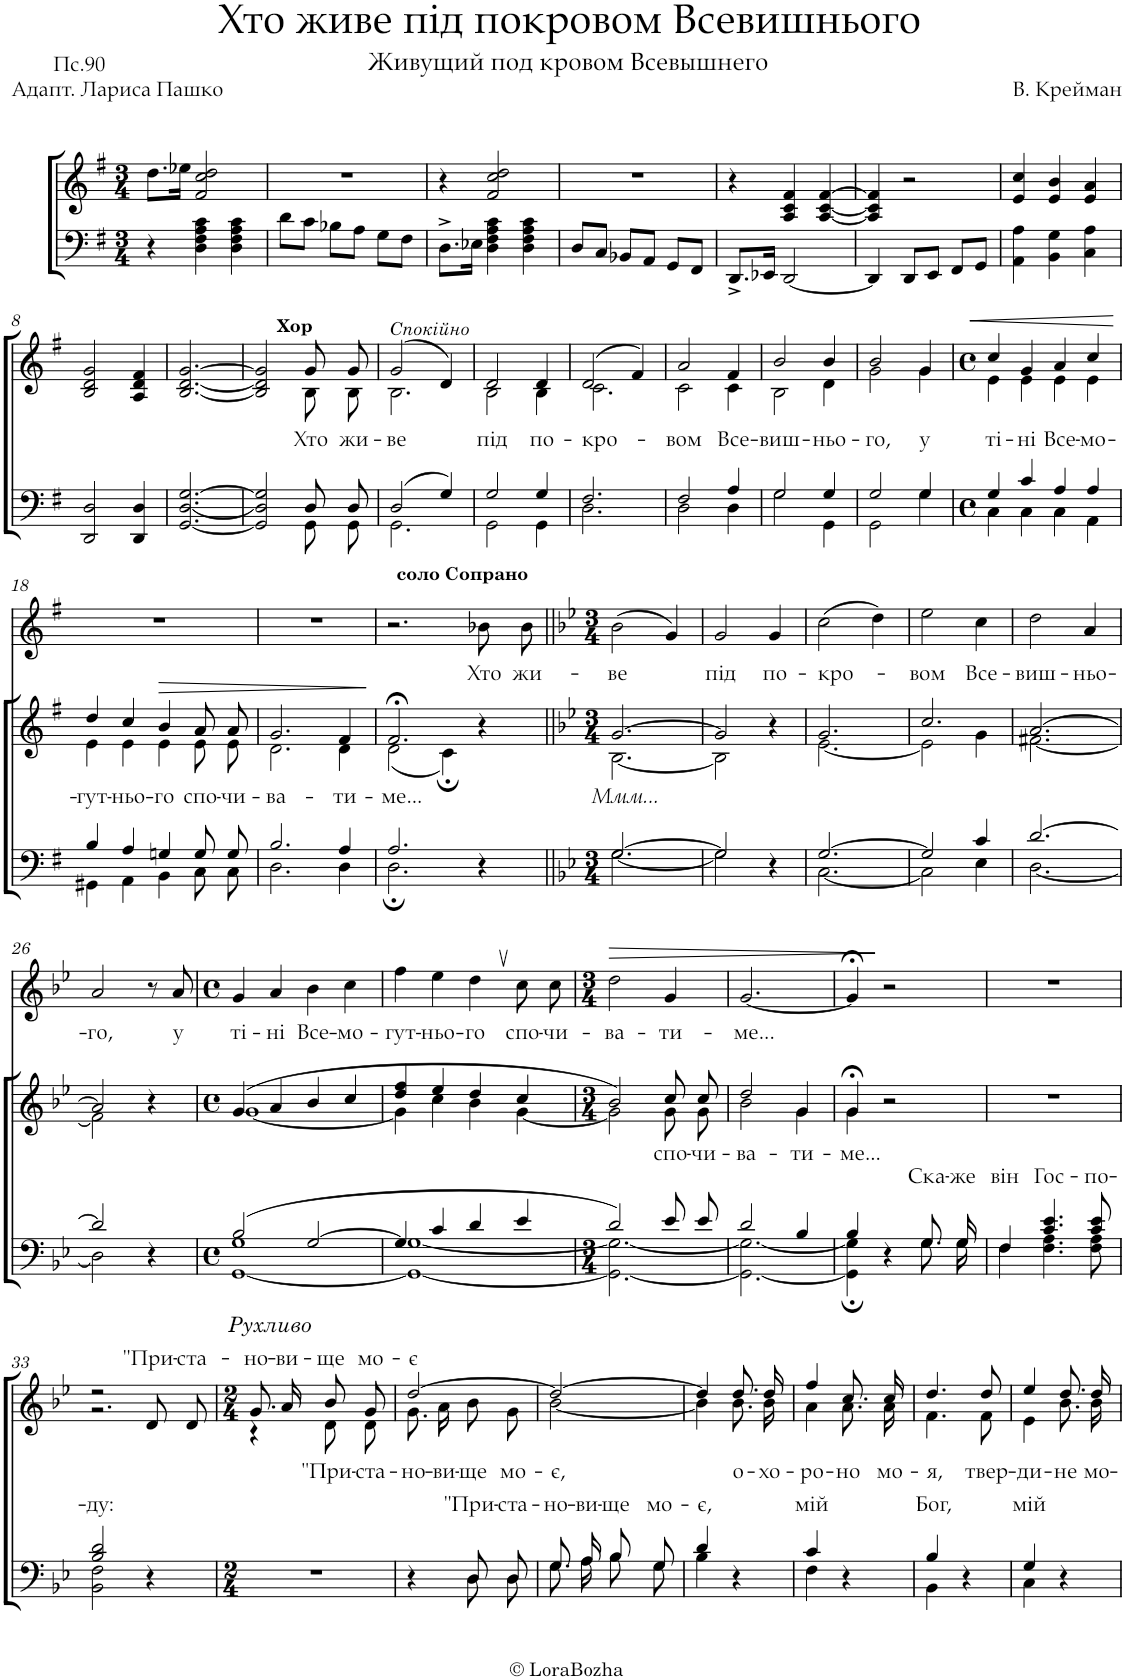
**kern	**text	**kern	**text	**dynam	**kern	**text	**dynam
*part2	*part2	*part2	*part2	*part2	*part1	*part1	*part1
*staff3	*staff3	*staff2	*staff2	*staff2/3	*staff1	*staff1	*staff1
*I"Piano	*	*	*	*	*I"Voice	*	*
*I'Pno	*	*	*	*	*	*	*
*clefF4	*	*clefG2	*	*	*clefG2	*	*
*k[f#]	*	*k[f#]	*	*	*k[f#]	*	*
*M3/4	*	*M3/4	*	*	*M3/4	*	*
=1	=1	=1	=1	=1	=1	=1	=1
4r	.	8.dd\L	.	.	2.r	.	.
.	.	16ee-X\Jk	.	.	.	.	.
4D\ 4F#\ 4A\ 4c\	.	2f#/ 2cc/ 2dd/	.	.	.	.	.
4D\ 4F#\ 4A\ 4c\	.	.	.	.	.	.	.
=2	=2	=2	=2	=2	=2	=2	=2
8d\L	.	2.r	.	.	2.r	.	.
8c\J	.	.	.	.	.	.	.
8B-X\L	.	.	.	.	.	.	.
8A\J	.	.	.	.	.	.	.
8G\L	.	.	.	.	.	.	.
8F#\J	.	.	.	.	.	.	.
=3	=3	=3	=3	=3	=3	=3	=3
8.D^\L	.	4r	.	.	2.r	.	.
16E-X\Jk	.	.	.	.	.	.	.
4D\ 4F#\ 4A\ 4c\	.	2f#/ 2cc/ 2dd/	.	.	.	.	.
4D\ 4F#\ 4A\ 4c\	.	.	.	.	.	.	.
=4	=4	=4	=4	=4	=4	=4	=4
8D/L	.	2.r	.	.	2.r	.	.
8C/J	.	.	.	.	.	.	.
8BB-X/L	.	.	.	.	.	.	.
8AA/J	.	.	.	.	.	.	.
8GG/L	.	.	.	.	.	.	.
8FF#/J	.	.	.	.	.	.	.
=5	=5	=5	=5	=5	=5	=5	=5
8.DD^/L	.	4r	.	.	2.r	.	.
16EE-X/Jk	.	.	.	.	.	.	.
[2DD/	.	4A/ 4c/ 4f#/	.	.	.	.	.
.	.	[4A/ [4c/ [4f#/	.	.	.	.	.
=6	=6	=6	=6	=6	=6	=6	=6
4DD/]	.	4A/] 4c/] 4f#/]	.	.	2.r	.	.
8DD/L	.	2r	.	.	.	.	.
8EE/J	.	.	.	.	.	.	.
8FF#/L	.	.	.	.	.	.	.
8GG/J	.	.	.	.	.	.	.
=7	=7	=7	=7	=7	=7	=7	=7
4AA\ 4A\	.	4e/ 4cc/	.	.	2.r	.	.
4BB\ 4G\	.	4e/ 4b/	.	.	.	.	.
4C\ 4A\	.	4e/ 4a/	.	.	.	.	.
!!LO:LB:g=z
=8	=8	=8	=8	=8	=8	=8	=8
2DD/ 2D/	.	2B/ 2d/ 2g/	.	.	2.r	.	.
4DD/ 4D/	.	4A/ 4d/ 4f#/	.	.	.	.	.
=9	=9	=9	=9	=9	=9	=9	=9
[2.GG/ [2.D/ [2.G/	.	[2.B/ [2.d/ [2.g/	.	.	2.r	.	.
=10	=10	=10	=10	=10	=10	=10	=10
*^	*	*^	*	*	*	*	*
2GG/] 2D/] 2G/]	2ryy	.	2B/] 2d/] 2g/]	2ryy	.	.	2.r	.	.
!	!	!	!LO:TX:a:B:t=Хор	!	!	!	!	!	!
!	!	!	!	!	!LO:LY:b	!	!	!	!
8D/	8GG\	.	8g/	8B\	Хто	.	.	.	.
!	!	!	!	!	!LO:LY:b	!	!	!	!
8D/	8GG\	.	8g/	8B\	жи-	.	.	.	.
=11	=11	=11	=11	=11	=11	=11	=11	=11	=11
!	!	!	!LO:TX:a:i:t=Спокійно	!	!	!	!	!	!
!	!	!	!	!	!LO:LY:b	!	!	!	!
2D/	2.GG\	.	(2g/	2.B\	-ве	.	2.r	.	.
4G/	.	.	4d/)	.	.	.	.	.	.
=12	=12	=12	=12	=12	=12	=12	=12	=12	=12
!	!	!	!	!	!LO:LY:b	!	!	!	!
2G/	2GG\	.	2d/	2B\	під	.	2.r	.	.
!	!	!	!	!	!LO:LY:b	!	!	!	!
4G/	4GG\	.	4d/	4B\	по-	.	.	.	.
=13	=13	=13	=13	=13	=13	=13	=13	=13	=13
!	!	!	!	!	!LO:LY:b	!	!	!	!
2.F#/	2.D\	.	(2d/	2.c\	-кро-	.	2.r	.	.
.	.	.	4f#/)	.	.	.	.	.	.
=14	=14	=14	=14	=14	=14	=14	=14	=14	=14
!	!	!	!	!	!LO:LY:b	!	!	!	!
2F#/	2D\	.	2a/	2c\	-вом	.	2.r	.	.
!	!	!	!	!	!LO:LY:b	!	!	!	!
4A/	4D\	.	4f#/	4c\	Все-	.	.	.	.
=15	=15	=15	=15	=15	=15	=15	=15	=15	=15
!	!	!	!	!	!LO:LY:b	!	!	!	!
2G/	2G\	.	2b/	2B\	-виш-	.	2.r	.	.
!	!	!	!	!	!LO:LY:b	!	!	!	!
4G/	4GG\	.	4b/	4d\	-ньо-	.	.	.	.
=16	=16	=16	=16	=16	=16	=16	=16	=16	=16
!	!	!	!	!	!LO:LY:b	!	!	!	!
2G/	2GG\	.	2b/	2g\	-го,	.	2.r	.	.
!	!	!	!	!	!LO:LY:b	!	!	!	!
4G/	4G\	.	4g/	4g\	у	.	.	.	.
=17	=17	=17	=17	=17	=17	=17	=17	=17	=17
*M4/4	*	*	*M4/4	*	*	*	*M4/4	*	*
*met(c)	*	*	*met(c)	*	*	*	*met(c)	*	*
!	!	!	!	!	!LO:LY:b	!LO:HP:b	!	!	!
4G/	4C\	.	4cc/	4e\	ті-	<	1r	.	.
!	!	!	!	!	!LO:LY:b	!	!	!	!
4c/	4C\	.	4g/	4e\	-ні	.	.	.	.
!	!	!	!	!	!LO:LY:b	!	!	!	!
4A/	4C\	.	4a/	4e\	Все-	.	.	.	.
!	!	!	!	!	!LO:LY:b	!	!	!	!
4A/	4AA\	.	4cc/	4e\	-мо-	.	.	.	.
*v	*v	*	*	*	*	*	*	*	*
*	*	*v	*v	*	*	*	*	*
.	.	.	.	[	.	.	.
!!LO:LB:g=z
=18	=18	=18	=18	=18	=18	=18	=18
*^	*	*	*	*	*	*	*
!	!	!	!	!LO:LY:b	!	!	!	!
*	*	*	*^	*	*	*	*	*
4B/	4GG#X\	.	4dd/	4e\	-гут-	.	1r	.	.
!	!	!	!	!	!LO:LY:b	!	!	!	!
4A/	4AA\	.	4cc/	4e\	-ньо-	.	.	.	.
!	!	!	!	!	!LO:LY:b	!LO:HP:b	!	!	!
4Gn/	4BB\	.	4b/	4e\	-го	>	.	.	.
!	!	!	!	!	!LO:LY:b	!	!	!	!
8G/	8C\	.	8a/	8e\	спо-	.	.	.	.
!	!	!	!	!	!LO:LY:b	!	!	!	!
8G/	8C\	.	8a/	8e\	чи-	.	.	.	.
=19	=19	=19	=19	=19	=19	=19	=19	=19	=19
!	!	!	!	!	!LO:LY:b	!	!	!	!
2.B/	2.D\	.	2.g/	2.d\	-ва-	.	1r	.	.
!	!	!	!	!	!LO:LY:b	!	!	!	!
4A/	4D\	.	4f#/	4d\	-ти-	.	.	.	.
*v	*v	*	*	*	*	*	*	*	*
*	*	*v	*v	*	*	*	*	*
.	.	.	.	]	.	.	.
=20	=20	=20	=20	=20	=20	=20	=20
*^	*	*	*	*	*	*	*
!	!	!	!	!LO:LY:b	!	!	!	!
*	*	*	*^	*	*	*	*	*
2.A/	2.D;\	.	2.f#;</	(2d\	-ме...	.	2.r	.	.
.	.	.	.	4c;\)	.	.	.	.	.
!	!	!	!	!	!	!	!LO:TX:a:B:t=соло Сопрано	!	!
!	!	!	!	!	!	!	!	!LO:LY:b	!
4r	4ryy	.	4r	4ryy	.	.	8b-X\L	Хто	.
!	!	!	!	!	!	!	!	!LO:LY:b	!
.	.	.	.	.	.	.	8b-\J	жи-	.
=21||	=21||	=21||	=21||	=21||	=21||	=21||	=21||	=21||	=21||
*k[b-e-]	*	*	*k[b-e-]	*	*	*	*k[b-e-]	*	*
*M3/4	*	*	*M3/4	*	*	*	*M3/4	*	*
!	!	!	!	!	!LO:LY:b	!	!	!LO:LY:b	!
[2.G/	[2.G\	.	[2.g/	[2.B-\	Ммм...	.	(2b-\	-ве	.
.	.	.	.	.	.	.	4g/)	.	.
=22	=22	=22	=22	=22	=22	=22	=22	=22	=22
!	!	!	!	!	!	!	!	!LO:LY:b	!
2G/]	2G\]	.	2g/]	2B-\]	.	.	2g/	під	.
!	!	!	!	!	!	!	!	!LO:LY:b	!
4r	4ryy	.	4r	4ryy	.	.	4g/	по-	.
=23	=23	=23	=23	=23	=23	=23	=23	=23	=23
!	!	!	!	!	!	!	!	!LO:LY:b	!
[2.G/	[2.C\	.	2.g/	[2.e-\	.	.	(2cc\	-кро-	.
.	.	.	.	.	.	.	4dd\)	.	.
=24	=24	=24	=24	=24	=24	=24	=24	=24	=24
!	!	!	!	!	!	!	!	!LO:LY:b	!
2G/]	2C\]	.	2.cc/	2e-\]	.	.	2ee-\	-вом	.
!	!	!	!	!	!	!	!	!LO:LY:b	!
4c/	4E-\	.	.	4g\	.	.	4cc\	Все-	.
=25	=25	=25	=25	=25	=25	=25	=25	=25	=25
!	!	!	!	!	!	!	!	!LO:LY:b	!
[2.d/	[2.D\	.	[2.a/	[2.f#X\	.	.	2dd\	-виш-	.
!	!	!	!	!	!	!	!	!LO:LY:b	!
.	.	.	.	.	.	.	4a/	-ньо-	.
!!LO:LB:g=z
=26	=26	=26	=26	=26	=26	=26	=26	=26	=26
!	!	!	!	!	!	!	!	!LO:LY:b	!
2d/]	2D\]	.	2a/]	2f#\]	.	.	2a/	-го,	.
4r	4ryy	.	4r	4ryy	.	.	8r	.	.
!	!	!	!	!	!	!	!	!LO:LY:b	!
.	.	.	.	.	.	.	8a/	у	.
=27	=27	=27	=27	=27	=27	=27	=27	=27	=27
*M4/4	*	*	*M4/4	*	*	*	*M4/4	*	*
*met(c)	*	*	*met(c)	*	*	*	*met(c)	*	*
!	!	!	!	!	!	!	!	!LO:LY:b	!
2B-/	[1GG 1G	.	(4g/	[1g	.	.	4g/	ті-	.
!	!	!	!	!	!	!	!	!LO:LY:b	!
.	.	.	4a/	.	.	.	4a/	-ні	.
!	!	!	!	!	!	!	!	!LO:LY:b	!
[2G/	.	.	4b-/	.	.	.	4b-\	Все-	.
!	!	!	!	!	!	!	!	!LO:LY:b	!
.	.	.	4cc/	.	.	.	4cc\	-мо-	.
=28	=28	=28	=28	=28	=28	=28	=28	=28	=28
!	!	!	!	!	!	!	!	!LO:LY:b	!
4G/]	1GG_ [1G	.	4dd/ 4ff/	4g\]	.	.	4ff\	-гут-	.
!	!	!	!	!	!	!	!	!LO:LY:b	!
4c/	.	.	4ee-/	4cc\	.	.	4ee-\	-ньо-	.
!	!	!	!	!	!	!	!	!LO:LY:b	!
4d/	.	.	4dd/	4b-\	.	.	4dd,\	-го	.
!	!	!	!	!	!	!	!	!LO:LY:b	!
4e-/	.	.	4cc/	[4g\	.	.	8cc\L	спо-	.
!	!	!	!	!	!	!	!	!LO:LY:b	!
.	.	.	.	.	.	.	8cc\J	-чи-	.
=29	=29	=29	=29	=29	=29	=29	=29	=29	=29
*M3/4	*	*	*M3/4	*	*	*	*M3/4	*	*
!	!	!	!	!	!	!	!	!LO:LY:b	!LO:HP:b
2d/	2.GG\_ 2.G\_	.	2b-/)	2g\]	.	.	2dd\	-ва-	>
!	!	!	!	!	!LO:LY:b	!	!	!LO:LY:b	!
8e-/	.	.	8cc/	8g\	спо-	.	4g/	-ти-	.
!	!	!	!	!	!LO:LY:b	!	!	!	!
8e-/	.	.	8cc/	8g\	-чи-	.	.	.	.
=30	=30	=30	=30	=30	=30	=30	=30	=30	=30
!	!	!	!	!	!LO:LY:b	!	!	!LO:LY:b	!
2d/	2.GG\_ 2.G\_	.	2dd/	2b-\	-ва-	.	[2.g/	-ме...	.
!	!	!	!	!	!LO:LY:b	!	!	!	!
4B-/	.	.	4g/	4g\	-ти-	.	.	.	.
=31	=31	=31	=31	=31	=31	=31	=31	=31	=31
!	!	!	!	!	!LO:LY:b	!	!	!	!
4B-/	4GG\]; 4G\];	.	4g;</	4g\	-ме...	.	4g;</]	.	.
4r	4ryy	.	2r	2ryy	.	.	2r	.	]
!	!	!LO:LY:a	!	!	!	!	!	!	!
8.G/	8.G\	Ска-	.	.	.	.	.	.	.
!	!	!LO:LY:a	!	!	!	!	!	!	!
16G/	16G\	-же	.	.	.	.	.	.	.
*	*	*	*v	*v	*	*	*	*	*
=32	=32	=32	=32	=32	=32	=32	=32	=32
!	!	!LO:LY:a	!	!	!	!	!	!
4F/	4F\	він	2.r	.	.	2.r	.	.
!	!	!LO:LY:a	!	!	!	!	!	!
4.c/ 4.e-/	4.F\ 4.A\	Гос-	.	.	.	.	.	.
!	!	!LO:LY:a	!	!	!	!	!	!
8c/ 8e-/	8F\ 8A\	-по-	.	.	.	.	.	.
!!LO:LB:g=z
=33	=33	=33	=33	=33	=33	=33	=33	=33
!	!	!LO:LY:a	!	!	!	!	!	!
*	*	*	*^	*	*	*	*	*
2B-/ 2d/	2BB-\ 2F\	-ду:	2r	2.r	.	.	2.r	.	.
!	!	!	!	!	!LO:LY:a	!	!	!	!
4r	4ryy	.	8d/	.	"При-	.	.	.	.
!	!	!	!	!	!LO:LY:a	!	!	!	!
.	.	.	8d/	.	-ста-	.	.	.	.
*v	*v	*	*	*	*	*	*	*	*
=34	=34	=34	=34	=34	=34	=34	=34	=34
*M2/4	*	*M2/4	*	*	*	*M2/4	*	*
!	!	!	!	!	!	!LO:TX:a:i:t=Рухливо	!	!
!	!	!	!	!LO:LY:a	!	!	!	!
2r	.	8.g/	4r	-но-	.	2r	.	.
!	!	!	!	!LO:LY:a	!	!	!	!
.	.	16a/	.	-ви-	.	.	.	.
!	!	!	!	!LO:LY:a	!	!	!	!
!	!	!	!	!LO:LY:b	!	!	!	!
.	.	8b-/	8d\	"При-	.	.	.	.
!	!	!	!	!LO:LY:a	!	!	!	!
!	!	!	!	!LO:LY:b	!	!	!	!
.	.	8g/	8d\	-ста-	.	.	.	.
=35	=35	=35	=35	=35	=35	=35	=35	=35
*^	*	*	*	*	*	*	*	*
!	!	!	!	!	!LO:LY:a	!	!	!	!
!	!	!	!	!	!LO:LY:b	!	!	!	!
4r	4ryy	.	[2dd/	8.g\	-но-	.	2r	.	.
!	!	!	!	!	!LO:LY:b	!	!	!	!
.	.	.	.	16a\	-ви-	.	.	.	.
!	!	!LO:LY:a	!	!	!LO:LY:b	!	!	!	!
8D/	8D\	"При-	.	8b-\	-ще	.	.	.	.
!	!	!LO:LY:a	!	!	!LO:LY:b	!	!	!	!
8D/	8D\	-ста-	.	8g\	мо-	.	.	.	.
=36	=36	=36	=36	=36	=36	=36	=36	=36	=36
!	!	!LO:LY:a	!	!	!LO:LY:b	!	!	!	!
8.G/	8.G\	-но-	2dd/_	[2b-\	-є,	.	2r	.	.
!	!	!LO:LY:a	!	!	!	!	!	!	!
16A/	16A\	-ви-	.	.	.	.	.	.	.
!	!	!LO:LY:a	!	!	!	!	!	!	!
8B-/	8B-\	-ще	.	.	.	.	.	.	.
!	!	!LO:LY:a	!	!	!	!	!	!	!
8G/	8G\	мо-	.	.	.	.	.	.	.
=37	=37	=37	=37	=37	=37	=37	=37	=37	=37
!	!	!LO:LY:a	!	!	!	!	!	!	!
4d/	4B-\	-є,	4dd/]	4b-\]	.	.	2r	.	.
!	!	!	!	!	!LO:LY:b	!	!	!	!
4r	4ryy	.	8.dd/	8.b-\	о-	.	.	.	.
!	!	!	!	!	!LO:LY:b	!	!	!	!
.	.	.	16dd/	16b-\	-хо-	.	.	.	.
=38	=38	=38	=38	=38	=38	=38	=38	=38	=38
!	!	!LO:LY:a	!	!	!LO:LY:b	!	!	!	!
4c/	4F\	мій	4ff/	4a\	-ро-	.	2r	.	.
!	!	!	!	!	!LO:LY:b	!	!	!	!
4r	4ryy	.	8.cc/	8.a\	-но	.	.	.	.
!	!	!	!	!	!LO:LY:b	!	!	!	!
.	.	.	16cc/	16a\	мо-	.	.	.	.
=39	=39	=39	=39	=39	=39	=39	=39	=39	=39
!	!	!LO:LY:a	!	!	!LO:LY:b	!	!	!	!
4B-/	4BB-\	Бог,	4.dd/	4.f\	-я,	.	2r	.	.
4r	4ryy	.	.	.	.	.	.	.	.
!	!	!	!	!	!LO:LY:b	!	!	!	!
.	.	.	8dd/	8f\	твер-	.	.	.	.
=40	=40	=40	=40	=40	=40	=40	=40	=40	=40
!	!	!LO:LY:a	!	!	!LO:LY:b	!	!	!	!
4G/	4C\	мій	4ee-/	4e-\	-ди-	.	2r	.	.
!	!	!	!	!	!LO:LY:b	!	!	!	!
4r	4ryy	.	8.dd/	8.b-\	-не	.	.	.	.
!	!	!	!	!	!LO:LY:b	!	!	!	!
.	.	.	16dd/	16b-\	мо-	.	.	.	.
*v	*v	*	*	*	*	*	*	*	*
*	*	*v	*v	*	*	*	*	*
=	=	=	=	=	=	=	=
*-	*-	*-	*-	*-	*-	*-	*-
